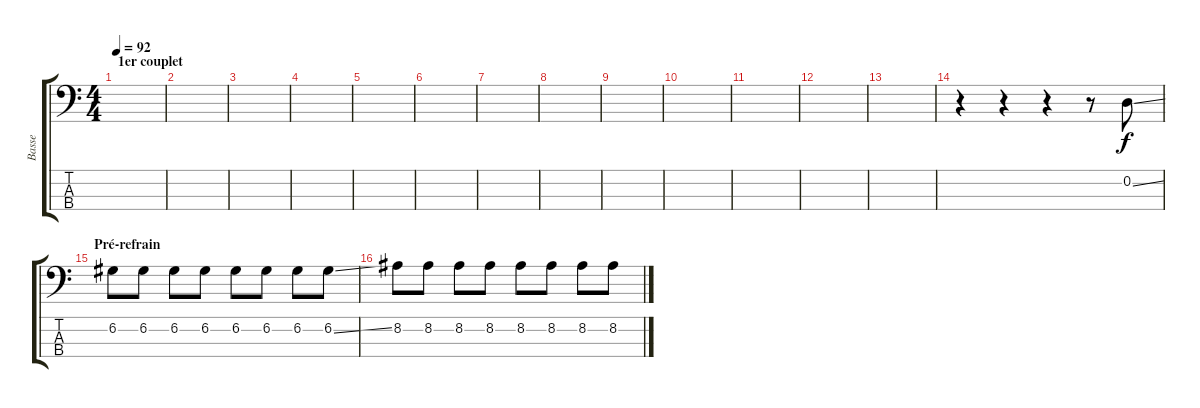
\track ("Basse" "Basse") {instrument electricbassfinger}
\staff {score tabs}
\tuning (G2 D2 A1 E1) {hide}
\ts (4 4)
\section ("" "1er couplet")
\tempo 92
\clef f4
\ks c
|
|
|
|
|
|
|
|
|
|
|
|
|
r.4 r.4 r.4 r.8 0.2{ss}.8 |
\section ("" "Pré-refrain")
6.2.8 6.2.8 6.2.8 6.2.8 6.2.8 6.2.8 6.2.8 6.2{ss}.8 |
8.2.8 8.2.8 8.2.8 8.2.8 8.2.8 8.2.8 8.2.8 8.2{ss}.8
